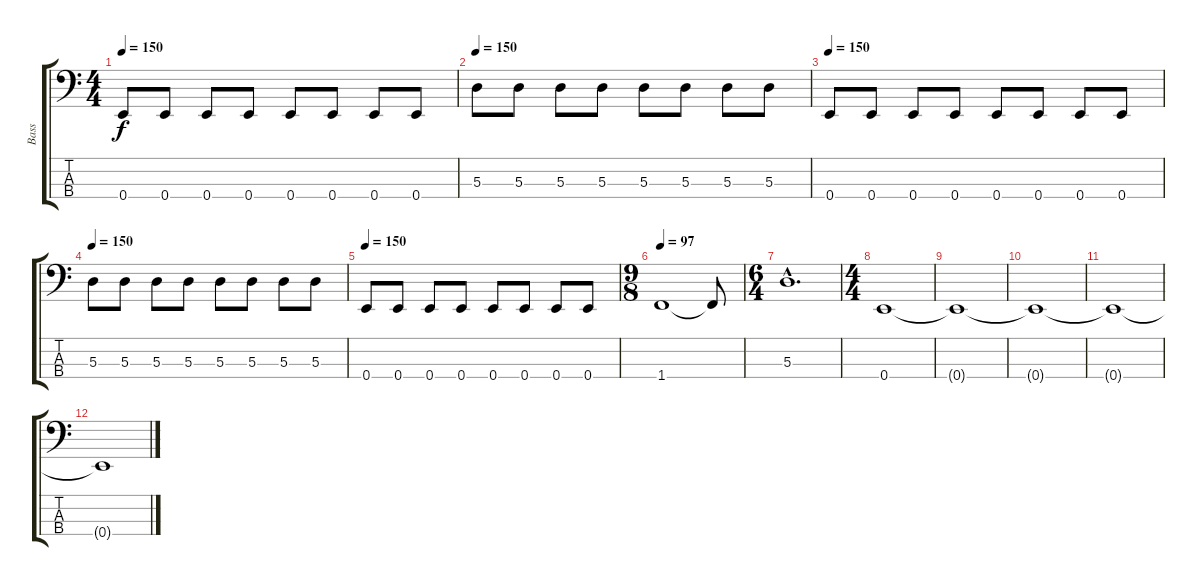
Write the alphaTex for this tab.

\track ("Bass" "Bass") {instrument electricbassfinger}
\staff {score tabs}
\tuning (G2 D2 A1 E1) {hide}
\ts (4 4)
\tempo 150
\clef f4
\ks c
0.4.8{dy f} 0.4.8 0.4.8 0.4.8 0.4.8 0.4.8 0.4.8 0.4.8 |
\tempo 150
5.3.8 5.3.8 5.3.8 5.3.8 5.3.8 5.3.8 5.3.8 5.3.8 |
\tempo 150
0.4.8 0.4.8 0.4.8 0.4.8 0.4.8 0.4.8 0.4.8 0.4.8 |
\tempo 150
5.3.8 5.3.8 5.3.8 5.3.8 5.3.8 5.3.8 5.3.8 5.3.8 |
\tempo 150
0.4.8 0.4.8 0.4.8 0.4.8 0.4.8 0.4.8 0.4.8 0.4.8 |
\ts (9 8)
\tempo 97
1.4.1 1.4{t}.8 |
\ts (6 4)
5.3{hac}.1{d} |
\ts (4 4)
0.4.1 |
0.4{t}.1 |
0.4{t}.1 |
0.4{t}.1 |
0.4{t}.1
